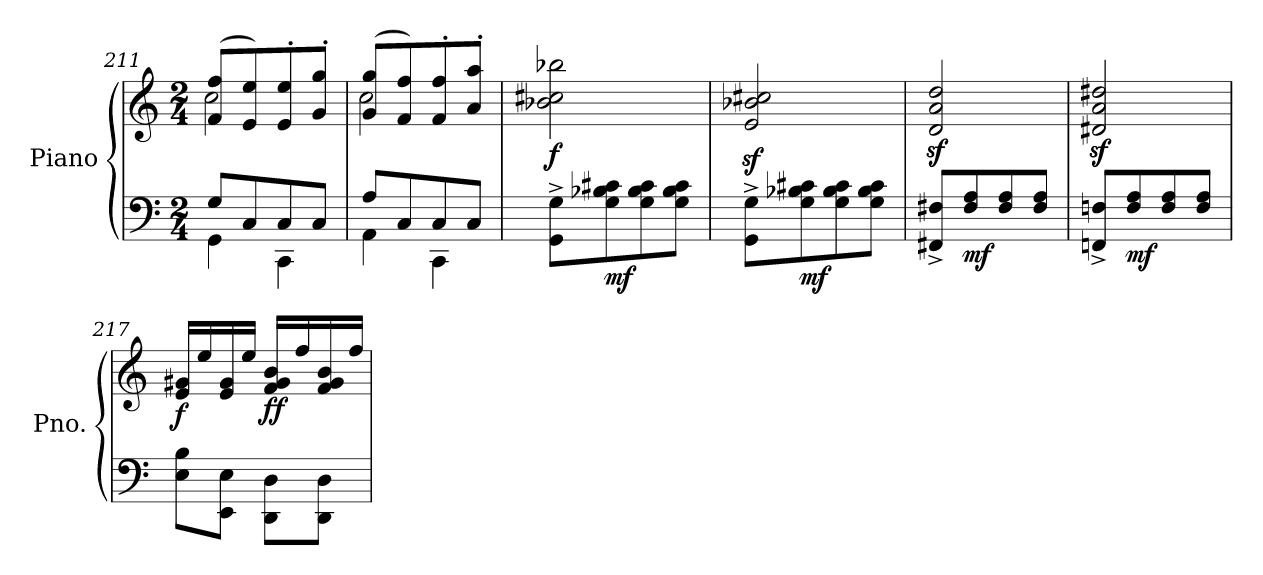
**kern	**kern	**dynam
*part1	*part1	*part1
*staff2	*staff1	*staff1/2
*I"Piano	*	*
*I'Pno.	*	*
*clefF4	*clefG2	*
*k[]	*k[]	*
*M2/4	*M2/4	*
=211	=211	=211
*^	*^	*
8G/L	4GG\	(<8f/ 8ff/L	2cc\	.
8C/	.	8e/ 8ee/)	.	.
8C/	4CC\	8e/' 8ee/'	.	.
8C/J	.	8g/' 8gg/'J	.	.
=212	=212	=212	=212	=212
8A/L	4AA\	(<8g/ 8gg/L	2cc\	.
8C/	.	8f/ 8ff/)	.	.
8C/	4CC\	8f/' 8ff/'	.	.
8C/J	.	8a/' 8aa/'J	.	.
*v	*v	*	*	*
*	*v	*v	*
!!LO:LB:g=z
=213	=213	=213
!	!	!LO:DY:b
8GG\^ 8G\^L	2b-X\ 2cc#X\ 2bb-X\	f
!	!	!LO:DY:b=2
8G\ 8B-X\ 8c#X\	.	mf
8G\ 8B-\ 8c#\	.	.
8G\ 8B-\ 8c#\J	.	.
=214	=214	=214
8GG\^ 8G\^L	2e/z< 2b-X/z< 2cc#X/z<	.
!	!	!LO:DY:b=2
8G\ 8B-X\ 8c#X\	.	mf
8G\ 8B-\ 8c#\	.	.
8G\ 8B-\ 8c#\J	.	.
=215	=215	=215
8FF#X/^ 8F#X/^L	2d/z< 2a/z< 2dd/z<	.
!	!	!LO:DY:b=2
8F#/ 8A/	.	mf
8F#/ 8A/	.	.
8F#/ 8A/J	.	.
=216	=216	=216
8FFn/^ 8Fn/^L	2d#X/z< 2a/z< 2dd#X/z<	.
!	!	!LO:DY:b=2
8F/ 8A/	.	mf
8F/ 8A/	.	.
8F/ 8A/J	.	.
=217	=217	=217
!	!	!LO:DY:b
8E\ 8B\L	16e/ 16g#X/LL	f
.	16ee/	.
8EE\ 8E\J	16e/ 16g#/	.
.	16ee/JJ	.
!	!	!LO:DY:b
8DD\ 8D\L	16f/ 16g#/ 16b/LL	ff
.	16ff/	.
8DD\ 8D\J	16f/ 16g#/ 16b/	.
.	16ff/JJ	.
=	=	=
*-	*-	*-
